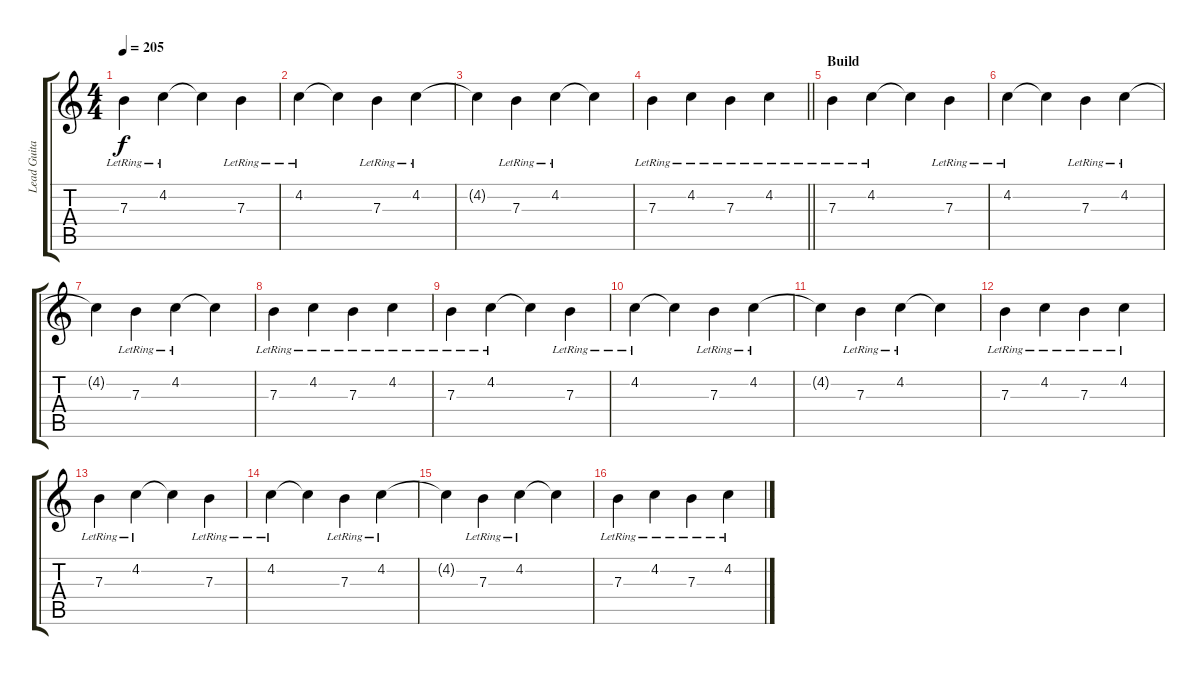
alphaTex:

\track ("Lead Guitar 2" "Lead Guita") {instrument distortionguitar}
\staff {score tabs}
\tuning (Db4 Ab3 E3 B2 Gb2 B1) {hide}
\ts (4 4)
\tempo 205
\clef g2
\ks c
7.3{lr}.4{dy f} 4.2{lr}.4 4.2{t}.4 7.3{lr}.4 |
4.2{lr}.4 4.2{t}.4 7.3{lr}.4 4.2{lr}.4 |
4.2{t}.4 7.3{lr}.4 4.2{lr}.4 4.2{t}.4 |
\barLineRight lightlight
7.3{lr}.4 4.2{lr}.4 7.3{lr}.4 4.2{lr}.4 |
\section ("" "Build")
7.3{lr}.4 4.2{lr}.4 4.2{t}.4 7.3{lr}.4 |
4.2{lr}.4 4.2{t}.4 7.3{lr}.4 4.2{lr}.4 |
4.2{t}.4 7.3{lr}.4 4.2{lr}.4 4.2{t}.4 |
7.3{lr}.4 4.2{lr}.4 7.3{lr}.4 4.2{lr}.4 |
7.3{lr}.4 4.2{lr}.4 4.2{t}.4 7.3{lr}.4 |
4.2{lr}.4 4.2{t}.4 7.3{lr}.4 4.2{lr}.4 |
4.2{t}.4 7.3{lr}.4 4.2{lr}.4 4.2{t}.4 |
7.3{lr}.4 4.2{lr}.4 7.3{lr}.4 4.2{lr}.4 |
7.3{lr}.4 4.2{lr}.4 4.2{t}.4 7.3{lr}.4 |
4.2{lr}.4 4.2{t}.4 7.3{lr}.4 4.2{lr}.4 |
4.2{t}.4 7.3{lr}.4 4.2{lr}.4 4.2{t}.4 |
7.3{lr}.4 4.2{lr}.4 7.3{lr}.4 4.2{lr}.4
